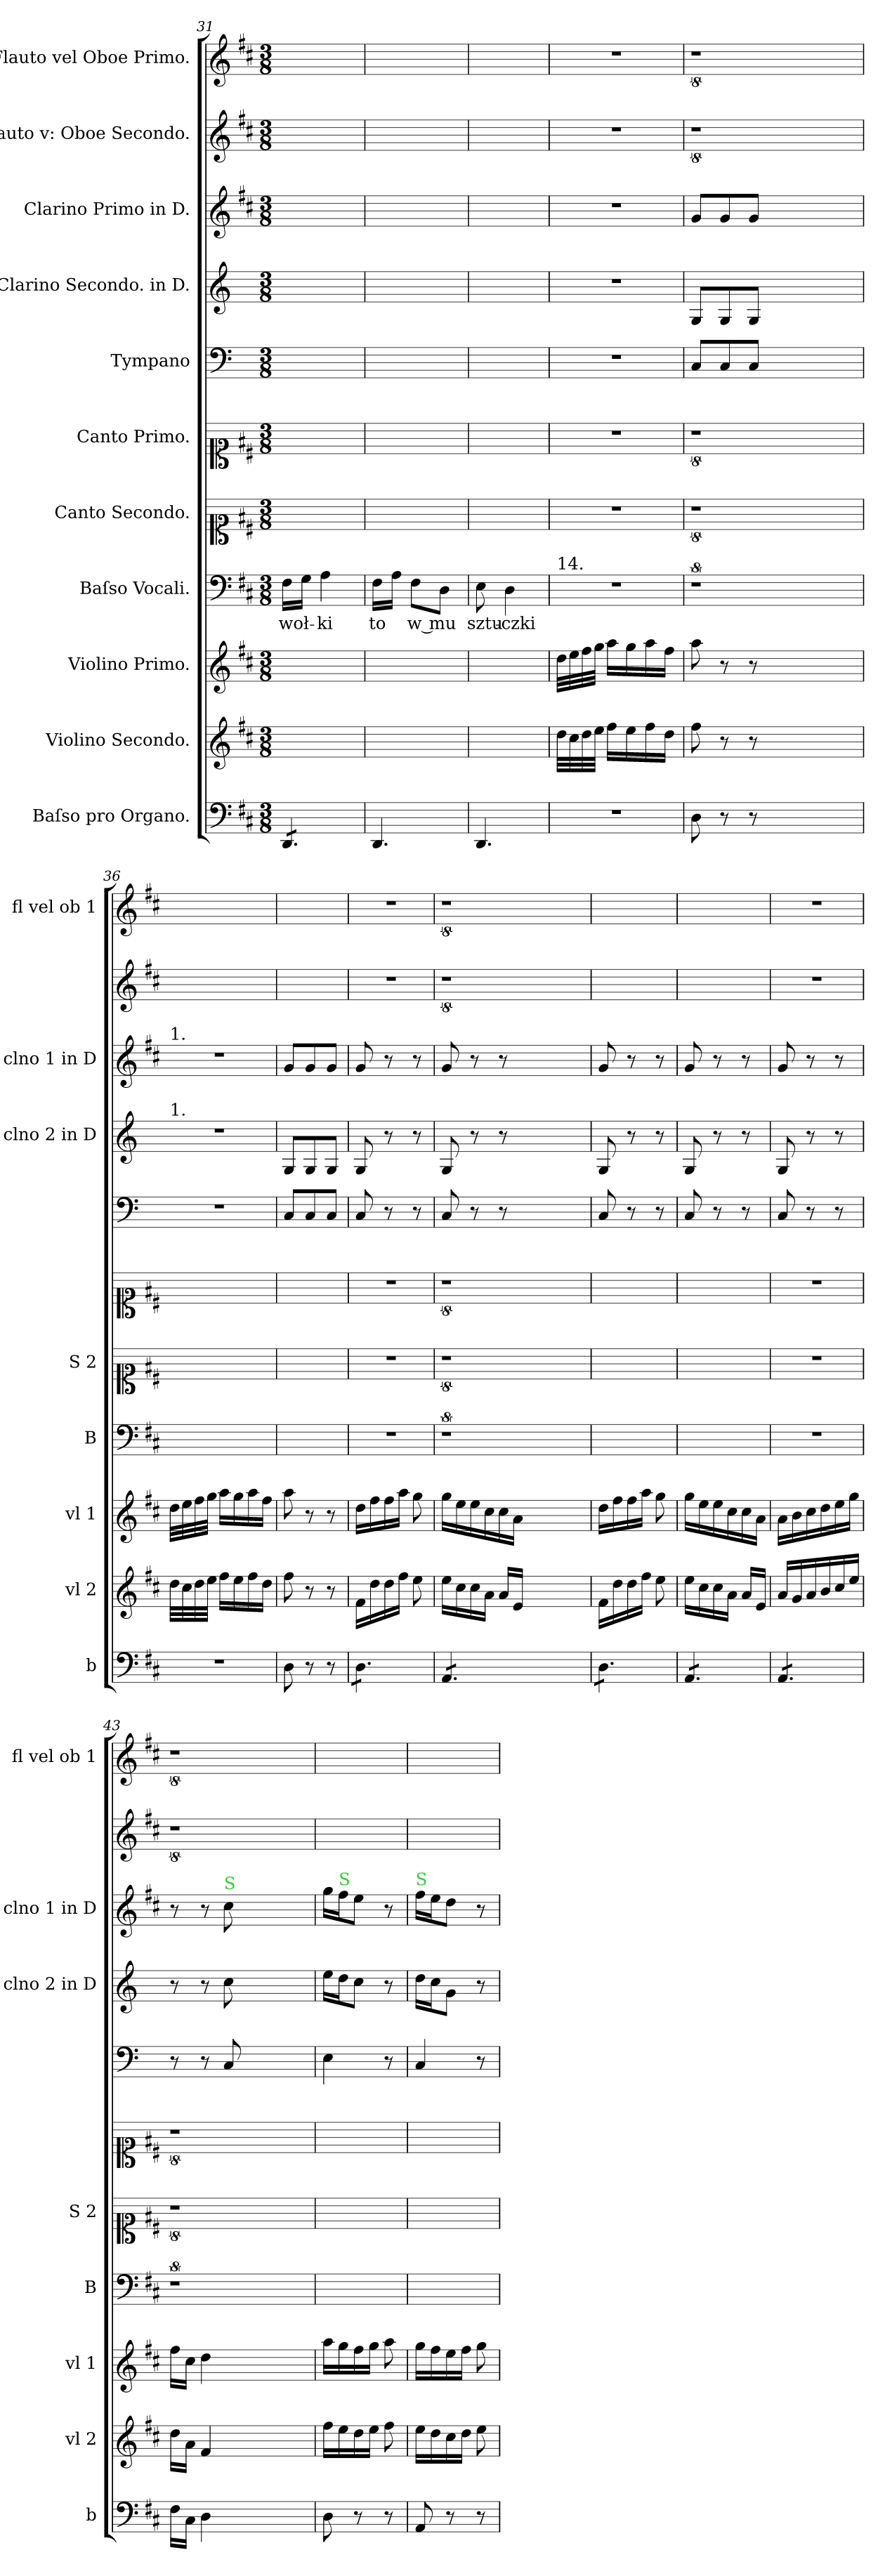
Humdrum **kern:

**kern	**kern	**kern	**kern	**text	**kern	**kern	**kern	**kern	**kern	**kern	**kern
*part11	*part10	*part9	*part8	*part8	*part7	*part6	*part5	*part4	*part3	*part2	*part1
*staff11	*staff10	*staff9	*staff8	*staff8	*staff7	*staff6	*staff5	*staff4	*staff3	*staff2	*staff1
*I"Baſso pro Organo.	*I"Violino Secondo.	*I"Violino Primo.	*I"Baſso Vocali.	*	*I"Canto Secondo.	*I"Canto Primo.	*I"Tympano	*I"Clarino Secondo. in D.	*I"Clarino Primo in D.	*I"Flauto v: Oboe Secondo.	*I"Flauto vel Oboe Primo.
*I'b	*I'vl 2	*I'vl 1	*I'B	*	*I'S 2	*	*	*I'clno 2 in D	*I'clno 1 in D	*	*I'fl vel ob 1
*clefF4	*clefG2	*clefG2	*clefF4	*	*clefC1	*clefC1	*clefF4	*clefG2	*clefG2	*clefG2	*clefG2
*	*	*	*	*	*	*	*ITrd6c10	*ITrd-1c-2	*ITrd-1c-2	*	*
*k[f#c#]	*k[f#c#]	*k[f#c#]	*k[f#c#]	*	*k[f#c#]	*k[f#c#]	*k[f#c#]	*k[f#c#]	*k[f#c#g#d#]	*k[f#c#]	*k[f#c#]
*D:	*D:	*D:	*D:	*	*D:	*D:	*D:	*D:	*	*D:	*D:
*M3/8	*M3/8	*M3/8	*M3/8	*	*M3/8	*M3/8	*M3/8	*M3/8	*M3/8	*M3/8	*M3/8
=31	=31	=31	=31	=31	=31	=31	=31	=31	=31	=31	=31
*tremolo	*	*	*	*	*	*	*	*	*	*	*
8DD/L	4.ryy	4.ryy	16F#\LL	-woł-	4.ryy	4.ryy	4.ryy	4.ryy	4.ryy	4.ryy	4.ryy
.	.	.	16G\JJ	.	.	.	.	.	.	.	.
8DD/	.	.	4A\	-ki	.	.	.	.	.	.	.
8DD/J	.	.	.	.	.	.	.	.	.	.	.
*Xtremolo	*	*	*	*	*	*	*	*	*	*	*
=32	=32	=32	=32	=32	=32	=32	=32	=32	=32	=32	=32
4.DD/	4.ryy	4.ryy	16F#\LL	to	4.ryy	4.ryy	4.ryy	4.ryy	4.ryy	4.ryy	4.ryy
.	.	.	16A\JJ	.	.	.	.	.	.	.	.
.	.	.	8F#\L	w mu	.	.	.	.	.	.	.
.	.	.	8D\J	.	.	.	.	.	.	.	.
=33	=33	=33	=33	=33	=33	=33	=33	=33	=33	=33	=33
4.DD/	4.ryy	4.ryy	8E\	sztu-	4.ryy	4.ryy	4.ryy	4.ryy	4.ryy	4.ryy	4.ryy
.	.	.	4D\	-czki	.	.	.	.	.	.	.
=34	=34	=34	=34	=34	=34	=34	=34	=34	=34	=34	=34
!	!	!	!LO:TX:a:t=14.	!	!	!	!	!	!	!	!
4.r	32dd\LLL	32dd\LLL	4.r	.	4.r	4.r	4.r	4.r	4.r	4.r	4.r
.	32cc#\	32ee\	.	.	.	.	.	.	.	.	.
.	32dd\	32ff#\	.	.	.	.	.	.	.	.	.
.	32ee\JJJ	32gg\JJJ	.	.	.	.	.	.	.	.	.
.	16ff#\LL	16aa\LL	.	.	.	.	.	.	.	.	.
.	16ee\	16gg\	.	.	.	.	.	.	.	.	.
.	16ff#\	16aa\	.	.	.	.	.	.	.	.	.
.	16dd\JJ	16ff#\JJ	.	.	.	.	.	.	.	.	.
=35	=35	=35	=35	=35	=35	=35	=35	=35	=35	=35	=35
8D\	8ff#\	8aa\	8%9r	.	8%9r	8%9r	8DD/L	8A/L	8a/L	8%9r	8%9r
8r	8r	8r	.	.	.	.	8DD/	8A/	8a/	.	.
8r	8r	8r	.	.	.	.	8DD/J	8A/J	8a/J	.	.
2.ryy	2.ryy	2.ryy	.	.	.	.	2.ryy	2.ryy	2.ryy	.	.
=36	=36	=36	=36	=36	=36	=36	=36	=36	=36	=36	=36
!	!	!	!	!	!	!	!	!	!LO:TX:a:t=1.	!	!
!	!	!	!	!	!	!	!	!LO:TX:a:t=1.	!	!	!
4.r	32dd\LLL	32dd\LLL	4.ryy	.	4.ryy	4.ryy	4.r	4.r	4.r	4.ryy	4.ryy
.	32cc#\	32ee\	.	.	.	.	.	.	.	.	.
.	32dd\	32ff#\	.	.	.	.	.	.	.	.	.
.	32ee\JJJ	32gg\JJJ	.	.	.	.	.	.	.	.	.
.	16ff#\LL	16aa\LL	.	.	.	.	.	.	.	.	.
.	16ee\	16gg\	.	.	.	.	.	.	.	.	.
.	16ff#\	16aa\	.	.	.	.	.	.	.	.	.
.	16dd\JJ	16ff#\JJ	.	.	.	.	.	.	.	.	.
=37	=37	=37	=37	=37	=37	=37	=37	=37	=37	=37	=37
8D\	8ff#\	8aa\	4.ryy	.	4.ryy	4.ryy	8DD/L	8A/L	8a/L	4.ryy	4.ryy
8r	8r	8r	.	.	.	.	8DD/	8A/	8a/	.	.
8r	8r	8r	.	.	.	.	8DD/J	8A/J	8a/J	.	.
=38	=38	=38	=38	=38	=38	=38	=38	=38	=38	=38	=38
*tremolo	*	*	*	*	*	*	*	*	*	*	*
8D\L	16f#\LL	16dd\LL	4.r	.	4.r	4.r	8DD/	8A/	8a/	4.r	4.r
.	16dd\	16ff#\	.	.	.	.	.	.	.	.	.
8D\	16dd\	16ff#\	.	.	.	.	8r	8r	8r	.	.
.	16ff#\JJ	16aa\JJ	.	.	.	.	.	.	.	.	.
8D\J	8ee\	8gg\	.	.	.	.	8r	8r	8r	.	.
=39	=39	=39	=39	=39	=39	=39	=39	=39	=39	=39	=39
8AA/L	16ee\LL	16gg\LL	8%9r	.	8%9r	8%9r	8DD/	8A/	8a/	8%9r	8%9r
.	16cc#\	16ee\	.	.	.	.	.	.	.	.	.
8AA/	16cc#\	16ee\	.	.	.	.	8r	8r	8r	.	.
.	16a\JJ	16cc#\	.	.	.	.	.	.	.	.	.
8AA/J	16a/LL	16cc#\	.	.	.	.	8r	8r	8r	.	.
.	16e/JJ	16a\JJ	.	.	.	.	.	.	.	.	.
2.ryy	2.ryy	2.ryy	.	.	.	.	2.ryy	2.ryy	2.ryy	.	.
=40	=40	=40	=40	=40	=40	=40	=40	=40	=40	=40	=40
8D\L	16f#\LL	16dd\LL	4.ryy	.	4.ryy	4.ryy	8DD/	8A/	8a/	4.ryy	4.ryy
.	16dd\	16ff#\	.	.	.	.	.	.	.	.	.
8D\	16dd\	16ff#\	.	.	.	.	8r	8r	8r	.	.
.	16ff#\JJ	16aa\JJ	.	.	.	.	.	.	.	.	.
8D\J	8ee\	8gg\	.	.	.	.	8r	8r	8r	.	.
=41	=41	=41	=41	=41	=41	=41	=41	=41	=41	=41	=41
8AA/L	16ee\LL	16gg\LL	4.ryy	.	4.ryy	4.ryy	8DD/	8A/	8a/	4.ryy	4.ryy
.	16cc#\	16ee\	.	.	.	.	.	.	.	.	.
8AA/	16cc#\	16ee\	.	.	.	.	8r	8r	8r	.	.
.	16a\JJ	16cc#\	.	.	.	.	.	.	.	.	.
8AA/J	16a/LL	16cc#\	.	.	.	.	8r	8r	8r	.	.
.	16e/JJ	16a\JJ	.	.	.	.	.	.	.	.	.
=42	=42	=42	=42	=42	=42	=42	=42	=42	=42	=42	=42
8AA/L	16a/LL	16a\LL	4.r	.	4.r	4.r	8DD/	8A/	8a/	4.r	4.r
.	16g/	16b\	.	.	.	.	.	.	.	.	.
8AA/	16a/	16cc#\	.	.	.	.	8r	8r	8r	.	.
.	16b/	16dd\	.	.	.	.	.	.	.	.	.
8AA/J	16cc#/	16ee\	.	.	.	.	8r	8r	8r	.	.
*Xtremolo	*	*	*	*	*	*	*	*	*	*	*
.	16ee/JJ	16gg\JJ	.	.	.	.	.	.	.	.	.
=43	=43	=43	=43	=43	=43	=43	=43	=43	=43	=43	=43
16F#\LL	16dd\LL	16ff#\LL	8%9r	.	8%9r	8%9r	8r	8r	8r	8%9r	8%9r
16C#\JJ	16a\JJ	16cc#\JJ	.	.	.	.	.	.	.	.	.
4D\	4f#/	4dd\	.	.	.	.	8r	8r	8r	.	.
!	!	!	!	!	!	!	!	!	!LO:TX:a:color=limegreen:t=S	!	!
.	.	.	.	.	.	.	8DD/	8dd\	8dd#\	.	.
2.ryy	2.ryy	2.ryy	.	.	.	.	2.ryy	2.ryy	2.ryy	.	.
=44	=44	=44	=44	=44	=44	=44	=44	=44	=44	=44	=44
8D\	16ff#\LL	16aa\LL	4.ryy	.	4.ryy	4.ryy	4FF#\	16ff#\LL	16aa\LL	4.ryy	4.ryy
!	!	!	!	!	!	!	!	!	!LO:TX:a:color=limegreen:t=S	!	!
.	16ee\	16gg\	.	.	.	.	.	16ee\J	16gg#\J	.	.
8r	16dd\	16ff#\	.	.	.	.	.	8dd\J	8ff#\J	.	.
.	16ee\JJ	16gg\JJ	.	.	.	.	.	.	.	.	.
8r	8ff#\	8aa\	.	.	.	.	8r	8r	8r	.	.
=45	=45	=45	=45	=45	=45	=45	=45	=45	=45	=45	=45
!	!	!	!	!	!	!	!	!	!LO:TX:a:color=limegreen:t=S	!	!
8AA/	16ee\LL	16gg\LL	4.ryy	.	4.ryy	4.ryy	4DD/	16ee\LL	16gg#\LL	4.ryy	4.ryy
.	16dd\	16ff#\	.	.	.	.	.	16dd\J	16ff#\J	.	.
8r	16cc#\	16ee\	.	.	.	.	.	8a\J	8ee\J	.	.
.	16dd\JJ	16ff#\JJ	.	.	.	.	.	.	.	.	.
8r	8ee\	8gg\	.	.	.	.	8r	8r	8r	.	.
=	=	=	=	=	=	=	=	=	=	=	=
*-	*-	*-	*-	*-	*-	*-	*-	*-	*-	*-	*-
